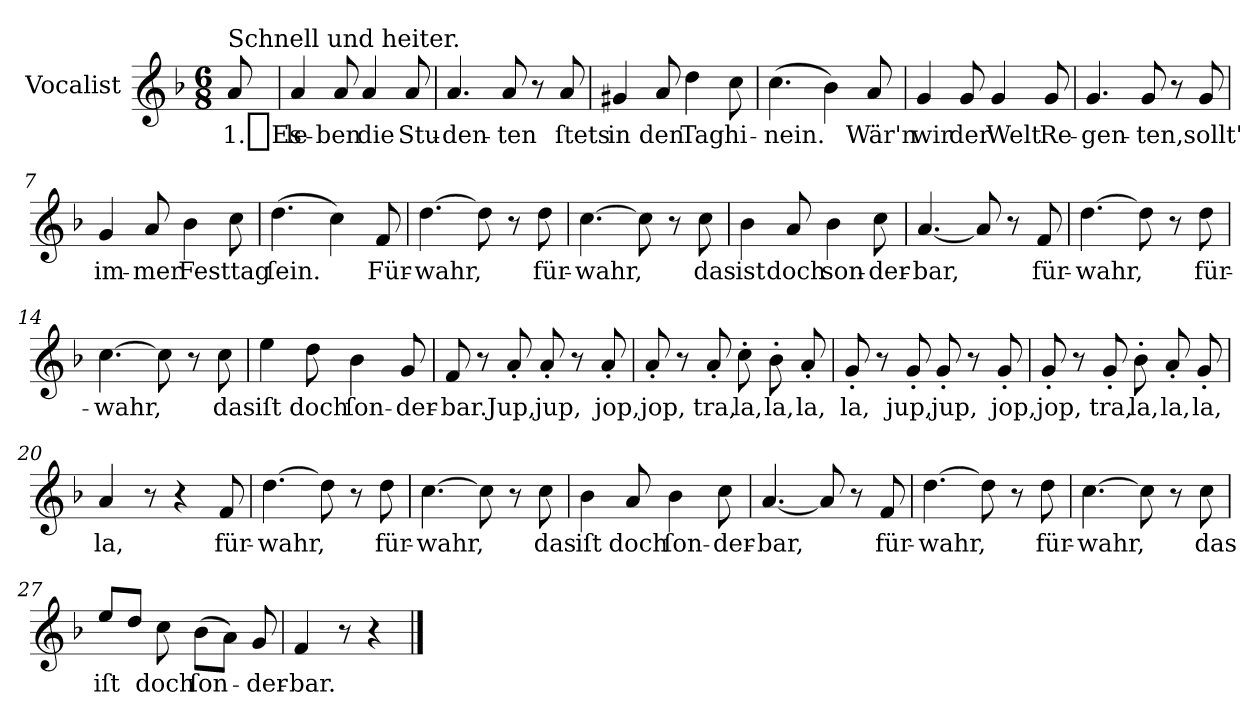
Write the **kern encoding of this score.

**kern	**text
*part1	*part1
*staff1	*staff1
*I"Vocalist	*
*k[b-]	*
*F:	*
*M6/8	*
=	=
!LO:TX:a:t=Schnell und heiter.	!
8a	1._Es
=1	=1
4a	le-
8a	-ben
4a	die
8a	Stu-
=2	=2
4.a	-den-
8a	-ten
8r	.
8a	ſtets
=3	=3
4g#X	in
8a	den
4dd	Tag
8cc	hi-
=4	=4
(4.cc	-nein.
4b-)	.
8a	Wär'n
=5	=5
4g	wir
8g	der
4g	Welt
8g	Re-
=6	=6
4.g	-gen-
8g	-ten,
8r	.
8g	sollt'
=7	=7
4g	im-
8a	-mer
4b-	Festtag
8cc	.
=8	=8
(4.dd	ſein.
4cc)	.
8f	Für-
=9	=9
[4.dd	-wahr,
8dd]	.
8r	.
8dd	für-
=10	=10
[4.cc	-wahr,
8cc]	.
8r	.
8cc	das
=11	=11
4b-	ist
8a	doch
4b-	son-
8cc	-der-
=12	=12
[4.a	-bar,
8a]	.
8r	.
8f	für-
=13	=13
[4.dd	-wahr,
8dd]	.
8r	.
8dd	für-
=14	=14
[4.cc	-wahr,
8cc]	.
8r	.
8cc	das
=15	=15
4ee	iſt
8dd	doch
4b-	ſon-
8g	-der-
=16	=16
8f	-bar.
8r	.
8a'	Jup,
8a'	jup,
8r	.
8a'	jop,
=17	=17
8a'	jop,
8r	.
8a'	tra,
8cc'	la,
8b-'	la,
8a'	la,
=18	=18
8g'	la,
8r	.
8g'	jup,
8g'	jup,
8r	.
8g'	jop,
=19	=19
8g'	jop,
8r	.
8g'	tra,
8b-'	la,
8a'	la,
8g'	la,
=20	=20
4a	la,
8r	.
4r	.
8f	für-
=21	=21
[4.dd	-wahr,
8dd]	.
8r	.
8dd	für-
=22	=22
[4.cc	-wahr,
8cc]	.
8r	.
8cc	das
=23	=23
4b-	iſt
8a	doch
4b-	ſon-
8cc	-der-
=24	=24
[4.a	-bar,
8a]	.
8r	.
8f	für-
=25	=25
[4.dd	-wahr,
8dd]	.
8r	.
8dd	für-
=26	=26
[4.cc	-wahr,
8cc]	.
8r	.
8cc	das
=27	=27
8ee/L	iſt
8ddJ	.
8cc	doch
(8b-\L	ſon-
8aJ)	.
8g	-der-
=28	=28
4f	-bar.
8r	.
4r	.
==	==
*-	*-
